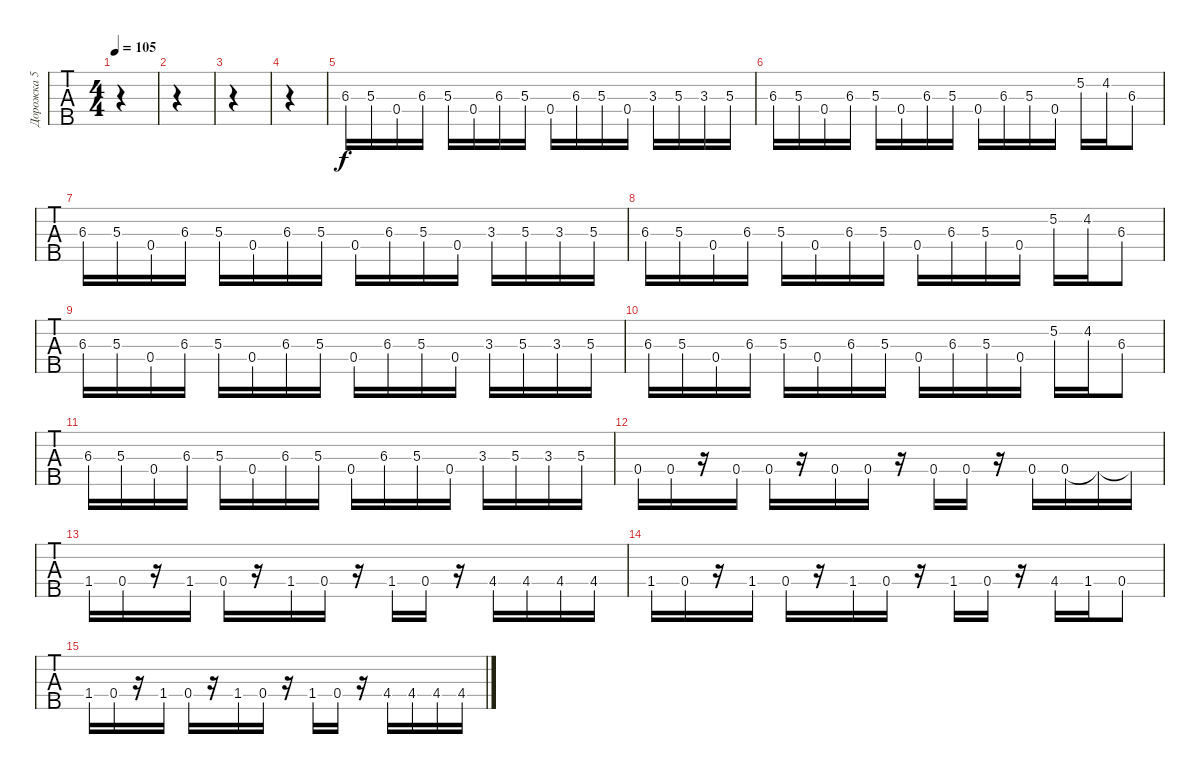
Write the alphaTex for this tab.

\track ("Дорожка 5" "Дорожка 5") {instrument electricbassfinger}
\staff {tabs}
\tuning (Gb2 Db2 Ab1 Db1 Ab0) {hide}
\ts (4 4)
\tempo 105
\clef f4
\ks c
|
|
|
|
6.3.16 5.3.16 0.4.16 6.3.16 5.3.16 0.4.16 6.3.16 5.3.16 0.4.16 6.3.16 5.3.16 0.4.16 3.3.16 5.3.16 3.3.16 5.3.16 |
6.3.16 5.3.16 0.4.16 6.3.16 5.3.16 0.4.16 6.3.16 5.3.16 0.4.16 6.3.16 5.3.16 0.4.16 5.2.16 4.2.16 6.3.8 |
6.3.16 5.3.16 0.4.16 6.3.16 5.3.16 0.4.16 6.3.16 5.3.16 0.4.16 6.3.16 5.3.16 0.4.16 3.3.16 5.3.16 3.3.16 5.3.16 |
6.3.16 5.3.16 0.4.16 6.3.16 5.3.16 0.4.16 6.3.16 5.3.16 0.4.16 6.3.16 5.3.16 0.4.16 5.2.16 4.2.16 6.3.8 |
6.3.16 5.3.16 0.4.16 6.3.16 5.3.16 0.4.16 6.3.16 5.3.16 0.4.16 6.3.16 5.3.16 0.4.16 3.3.16 5.3.16 3.3.16 5.3.16 |
6.3.16 5.3.16 0.4.16 6.3.16 5.3.16 0.4.16 6.3.16 5.3.16 0.4.16 6.3.16 5.3.16 0.4.16 5.2.16 4.2.16 6.3.8 |
6.3.16 5.3.16 0.4.16 6.3.16 5.3.16 0.4.16 6.3.16 5.3.16 0.4.16 6.3.16 5.3.16 0.4.16 3.3.16 5.3.16 3.3.16 5.3.16 |
0.4.16{instrument slapbass1} 0.4.16 r.16 0.4.16 0.4.16 r.16 0.4.16 0.4.16 r.16 0.4.16 0.4.16 r.16 0.4.16 0.4.16 0.4{t}.16 0.4{t}.16 |
1.4.16 0.4.16 r.16 1.4.16 0.4.16 r.16 1.4.16 0.4.16 r.16 1.4.16 0.4.16 r.16 4.4.16 4.4.16 4.4.16 4.4.16 |
1.4.16 0.4.16 r.16 1.4.16 0.4.16 r.16 1.4.16 0.4.16 r.16 1.4.16 0.4.16 r.16 4.4.16 1.4.16 0.4.8 |
1.4.16 0.4.16 r.16 1.4.16 0.4.16 r.16 1.4.16 0.4.16 r.16 1.4.16 0.4.16 r.16 4.4.16 4.4.16 4.4.16 4.4.16
